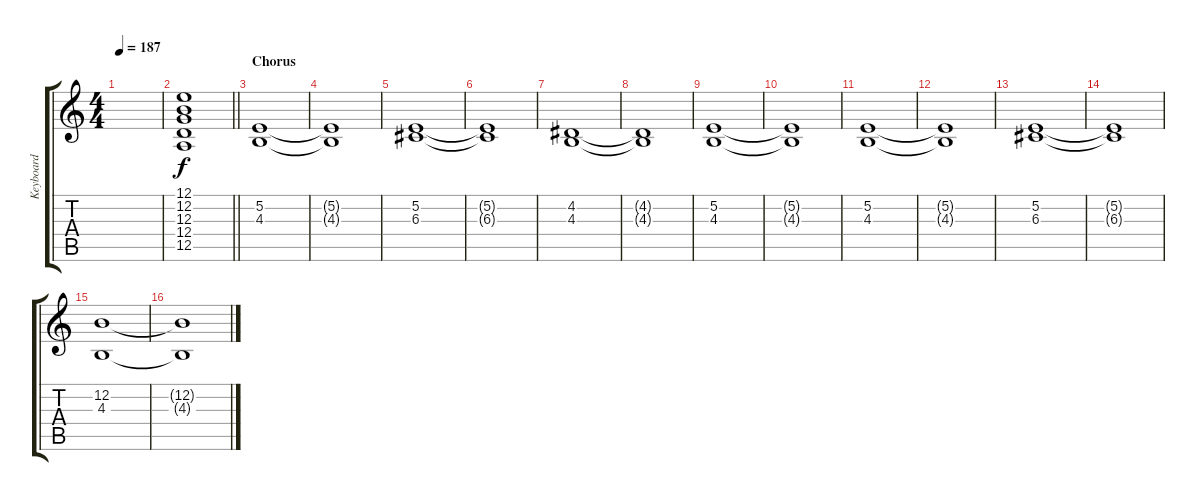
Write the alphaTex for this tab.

\track ("Keyboard" "Keyboard") {instrument synthstrings1}
\staff {score tabs}
\tuning (E4 B3 G3 D3 A2 E2) {hide}
\ts (4 4)
\tempo 187
\clef g2
\ks c
|
\barLineRight lightlight
(12.1 12.2 12.3 12.4 12.5).1{volume 10 instrument reversecymbal} |
\section ("" "Chorus")
(5.2 4.3).1{volume 7 instrument synthstrings1} |
(5.2{t} 4.3{t}).1 |
(5.2 6.3).1 |
(5.2{t} 6.3{t}).1 |
(4.2 4.3).1 |
(4.2{t} 4.3{t}).1 |
(5.2 4.3).1 |
(5.2{t} 4.3{t}).1 |
(5.2 4.3).1 |
(5.2{t} 4.3{t}).1 |
(5.2 6.3).1 |
(5.2{t} 6.3{t}).1 |
(12.2 4.3).1 |
(12.2{t} 4.3{t}).1
